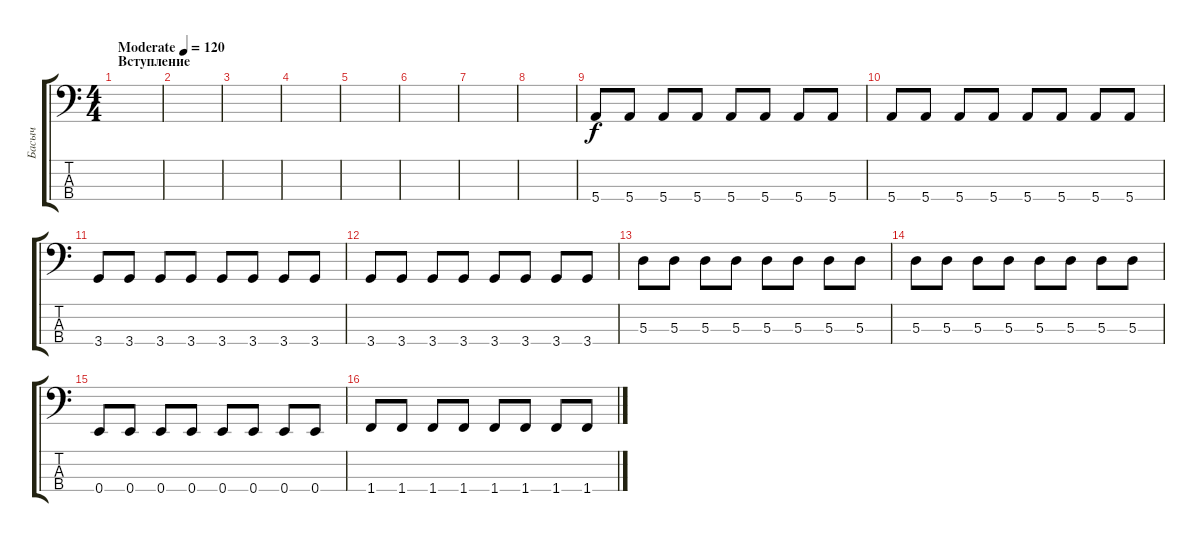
\track ("Басыч" "Басыч") {instrument electricbassfinger}
\staff {score tabs}
\tuning (G2 D2 A1 E1) {hide}
\ts (4 4)
\section ("" "Вступление")
\tempo (120 "Moderate")
\clef f4
\ks c
|
|
|
|
|
|
|
|
5.4.8 5.4.8 5.4.8 5.4.8 5.4.8 5.4.8 5.4.8 5.4.8 |
5.4.8 5.4.8 5.4.8 5.4.8 5.4.8 5.4.8 5.4.8 5.4.8 |
3.4.8 3.4.8 3.4.8 3.4.8 3.4.8 3.4.8 3.4.8 3.4.8 |
3.4.8 3.4.8 3.4.8 3.4.8 3.4.8 3.4.8 3.4.8 3.4.8 |
5.3.8 5.3.8 5.3.8 5.3.8 5.3.8 5.3.8 5.3.8 5.3.8 |
5.3.8 5.3.8 5.3.8 5.3.8 5.3.8 5.3.8 5.3.8 5.3.8 |
0.4.8 0.4.8 0.4.8 0.4.8 0.4.8 0.4.8 0.4.8 0.4.8 |
1.4.8 1.4.8 1.4.8 1.4.8 1.4.8 1.4.8 1.4.8 1.4.8
